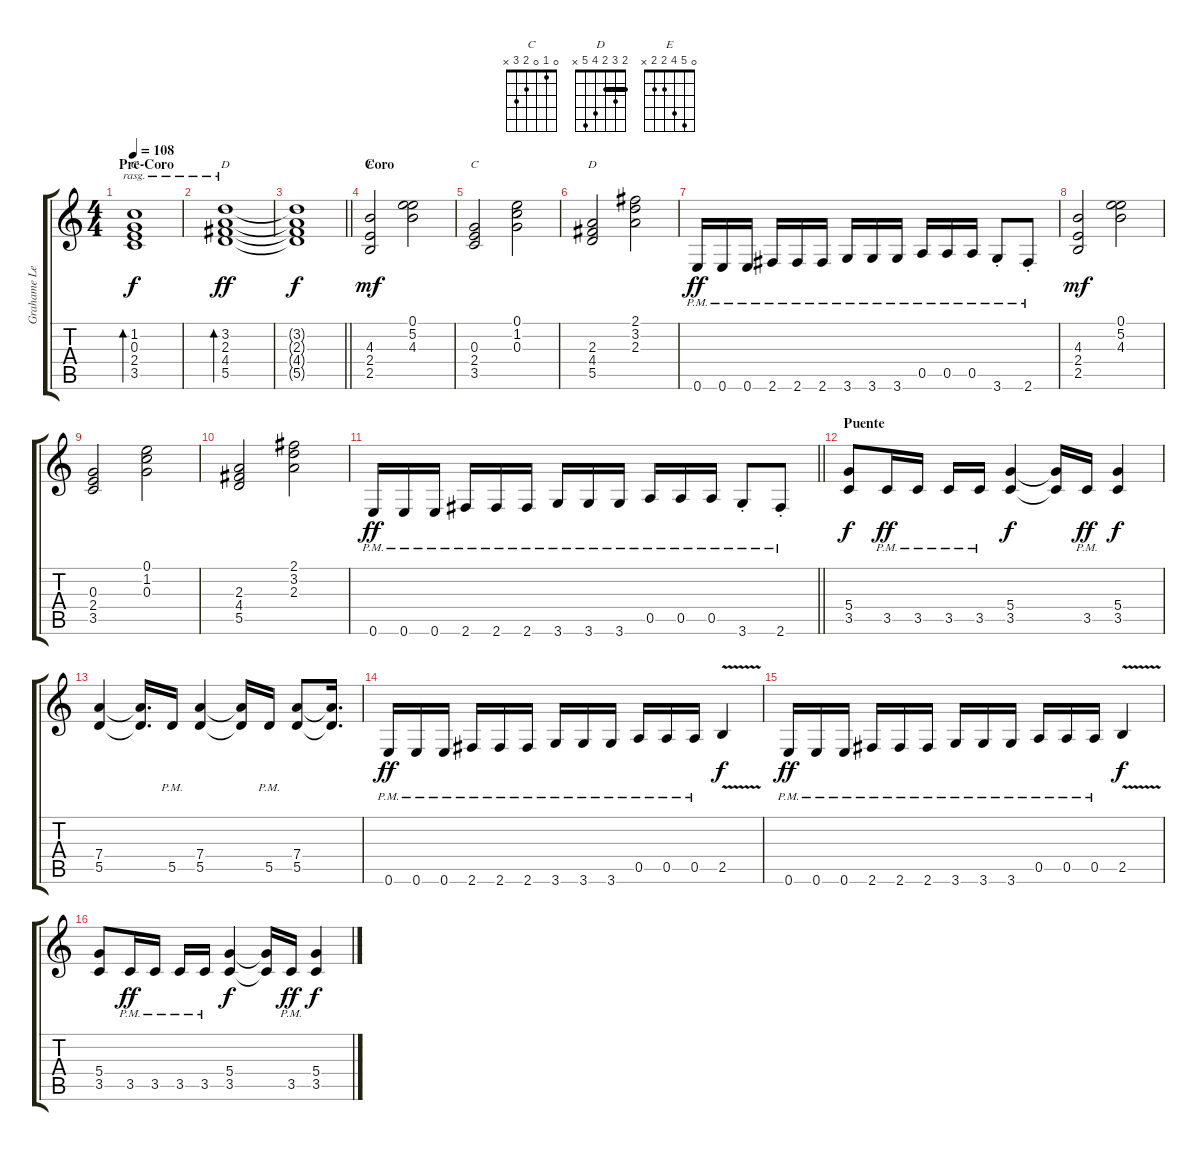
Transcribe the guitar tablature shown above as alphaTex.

\track ("Grahame Leslie" "Grahame Le") {instrument distortionguitar}
\staff {score tabs}
\tuning (E4 B3 G3 D3 A2 E2) {hide}
\chord ("C" x 1 0 2 3 x)
\chord ("D" x 3 2 4 5 x)
\chord ("E" 0 5 4 2 2 x)
\chord ("C" 0 1 0 2 3 x)
\chord ("D" 2 3 2 4 5 x) {barre 2}
\ts (4 4)
\section ("" "Pre-Coro")
\tempo 108
\clef g2
\ks c
(1.2 0.3 2.4 3.5).1{bd 480 ch "C" rasg ii dy f} |
(3.2 2.3 4.4 5.5).1{bd 480 ch "D" rasg ii dy ff} |
\barLineRight lightlight
(3.2{t} 2.3{t} 4.4{t} 5.5{t}).1{dy f} |
\section ("" "Coro")
(4.3 2.4 2.5).2{ch "E" dy mf instrument distortionguitar} (0.1 5.2 4.3).2 |
(0.3 2.4 3.5).2{ch "C"} (0.1 1.2 0.3).2 |
(2.3 4.4 5.5).2{ch "D"} (2.1 3.2 2.3).2 |
0.6{pm}.16{dy ff beam merge} 0.6{pm}.16{beam merge} 0.6{pm}.16{beam split} 2.6{pm}.16{beam merge} 2.6{pm}.16{beam merge} 2.6{pm}.16{beam split} 3.6{pm}.16{beam merge} 3.6{pm}.16{beam merge} 3.6{pm}.16{beam split} 0.5{pm}.16{beam merge} 0.5{pm}.16{beam merge} 0.5{pm}.16{beam split} 3.6{pm st}.8{beam merge} 2.6{pm st}.8 |
(4.3 2.4 2.5).2{dy mf} (0.1 5.2 4.3).2 |
(0.3 2.4 3.5).2 (0.1 1.2 0.3).2 |
(2.3 4.4 5.5).2 (2.1 3.2 2.3).2 |
\barLineRight lightlight
0.6{pm}.16{dy ff beam merge} 0.6{pm}.16{beam merge} 0.6{pm}.16{beam split} 2.6{pm}.16{beam merge} 2.6{pm}.16{beam merge} 2.6{pm}.16{beam split} 3.6{pm}.16{beam merge} 3.6{pm}.16{beam merge} 3.6{pm}.16{beam split} 0.5{pm}.16{beam merge} 0.5{pm}.16{beam merge} 0.5{pm}.16{beam split} 3.6{pm st}.8{beam merge} 2.6{pm st}.8 |
\section ("" "Puente")
(5.4 3.5).8{dy f} 3.5{pm}.16{dy ff} 3.5{pm}.16 3.5{pm}.16 3.5{pm}.16 (5.4 3.5).4{dy f} (5.4{t} 3.5{t}).16 3.5{pm}.16{dy ff} (5.4 3.5).4{dy f} |
(7.4 5.5).4 (7.4{t} 5.5{t}).16{d} 5.5{pm}.16 (7.4 5.5).4 (7.4{t} 5.5{t}).16 5.5{pm}.16{beam split} (7.4 5.5).8{beam merge} (7.4{t} 5.5{t}).16{d} |
0.6{pm}.16{dy ff beam merge} 0.6{pm}.16{beam merge} 0.6{pm}.16{beam split} 2.6{pm}.16{beam merge} 2.6{pm}.16{beam merge} 2.6{pm}.16{beam split} 3.6{pm}.16{beam merge} 3.6{pm}.16{beam merge} 3.6{pm}.16{beam split} 0.5{pm}.16{beam merge} 0.5{pm}.16{beam merge} 0.5{pm}.16 2.5{v}.4{dy f} |
0.6{pm}.16{dy ff beam merge} 0.6{pm}.16{beam merge} 0.6{pm}.16{beam split} 2.6{pm}.16{beam merge} 2.6{pm}.16{beam merge} 2.6{pm}.16{beam split} 3.6{pm}.16{beam merge} 3.6{pm}.16{beam merge} 3.6{pm}.16{beam split} 0.5{pm}.16{beam merge} 0.5{pm}.16{beam merge} 0.5{pm}.16 2.5{v}.4{dy f} |
(5.4 3.5).8 3.5{pm}.16{dy ff} 3.5{pm}.16 3.5{pm}.16 3.5{pm}.16 (5.4 3.5).4{dy f} (5.4{t} 3.5{t}).16 3.5{pm}.16{dy ff} (5.4 3.5).4{dy f}
